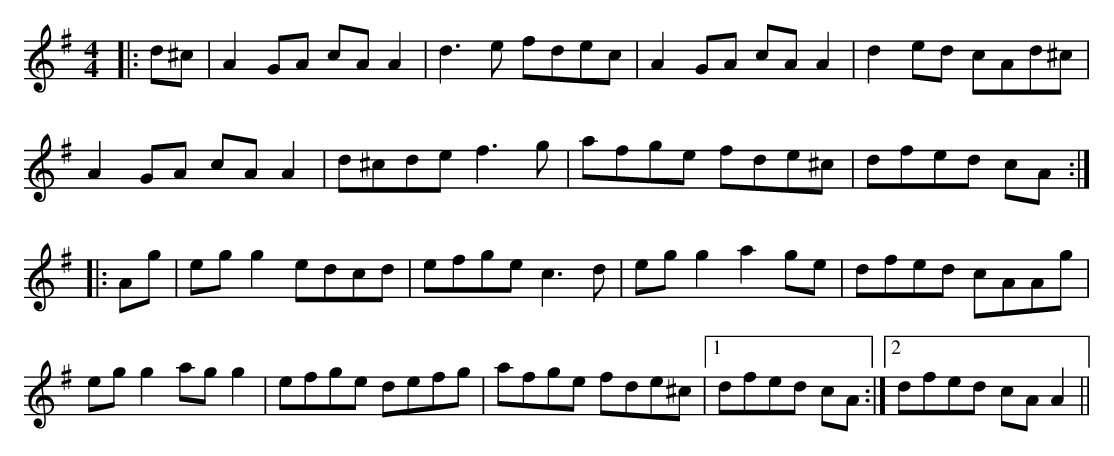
X:1
M:4/4
K:Dmix
|:d^c|A2GA cAA2|d3e fdec|A2GA cAA2|d2ed cAd^c|
A2GA cAA2|d^cde f3g|afge fde^c|dfed cA:|
|:Ag|egg2 edcd|efge c3d|egg2 a2ge|dfed cAAg|
egg2 agg2|efge defg|afge fde^c|1 dfed cA:|2 dfed cAA2||
